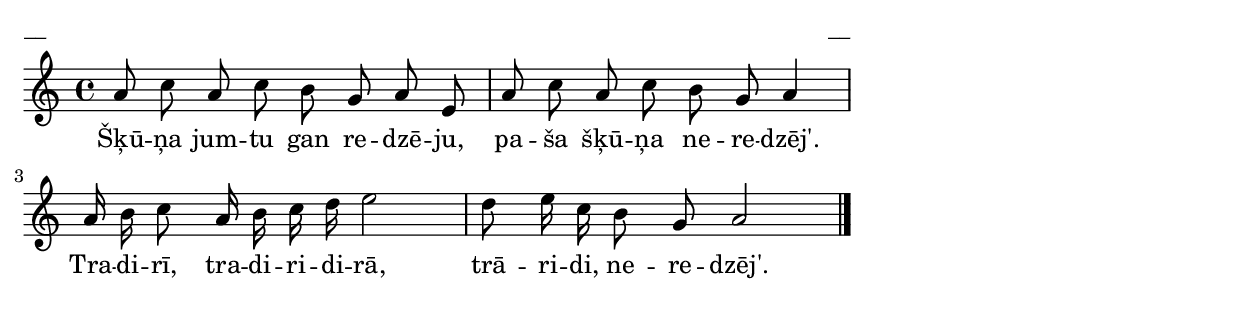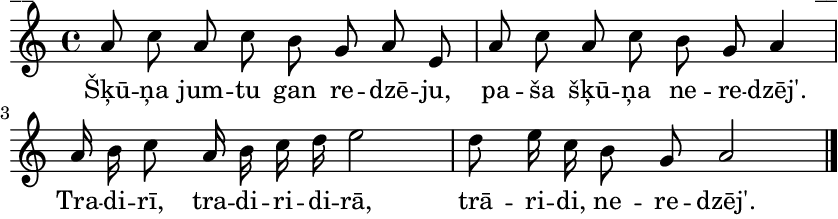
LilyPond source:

\version "2.13.18"
#(ly:set-option 'crop #t)

%\header {
%    title = "Šķūņa jumtu gan redzēju"
%}
% Budēlīši, p.105
\paper {
line-width = 14\cm
left-margin = 0.4\cm
between-system-padding = 0.1\cm
between-system-space = 0.1\cm
}
\layout {
indent = #0
ragged-last = ##f
}


voiceA = \relative c' {
\clef "treble"
\key a \minor
\time 4/4 a'8 c a c b g a e | a8 c a c b g a4 |
a16 b c8 a16 b c d e2 | d8 e16 c b8 g a2   
\bar "|." 
} 

lyricA = \lyricmode {
Šķū -- ņa jum -- tu gan re -- dzē -- ju, pa -- ša šķū -- ņa ne -- re -- dzēj'.
Tra -- di -- rī, tra -- di -- ri -- di -- rā, trā -- ri -- di, ne -- re -- dzēj'. 
}

fullScore = <<
\new Staff {
<<
\new Voice = "voiceA" { \oneVoice \autoBeamOff \voiceA }
\new Lyrics \lyricsto "voiceA" \lyricA
>>
}
>>

\score {
\fullScore
\header { piece = "__" opus = "__" }
}
\markup { \with-color #(x11-color 'white) \sans \smaller "__" }
\score {
\unfoldRepeats
\fullScore
\midi {
\context { \Staff \remove "Staff_performer" }
\context { \Voice \consists "Staff_performer" }
}
}


